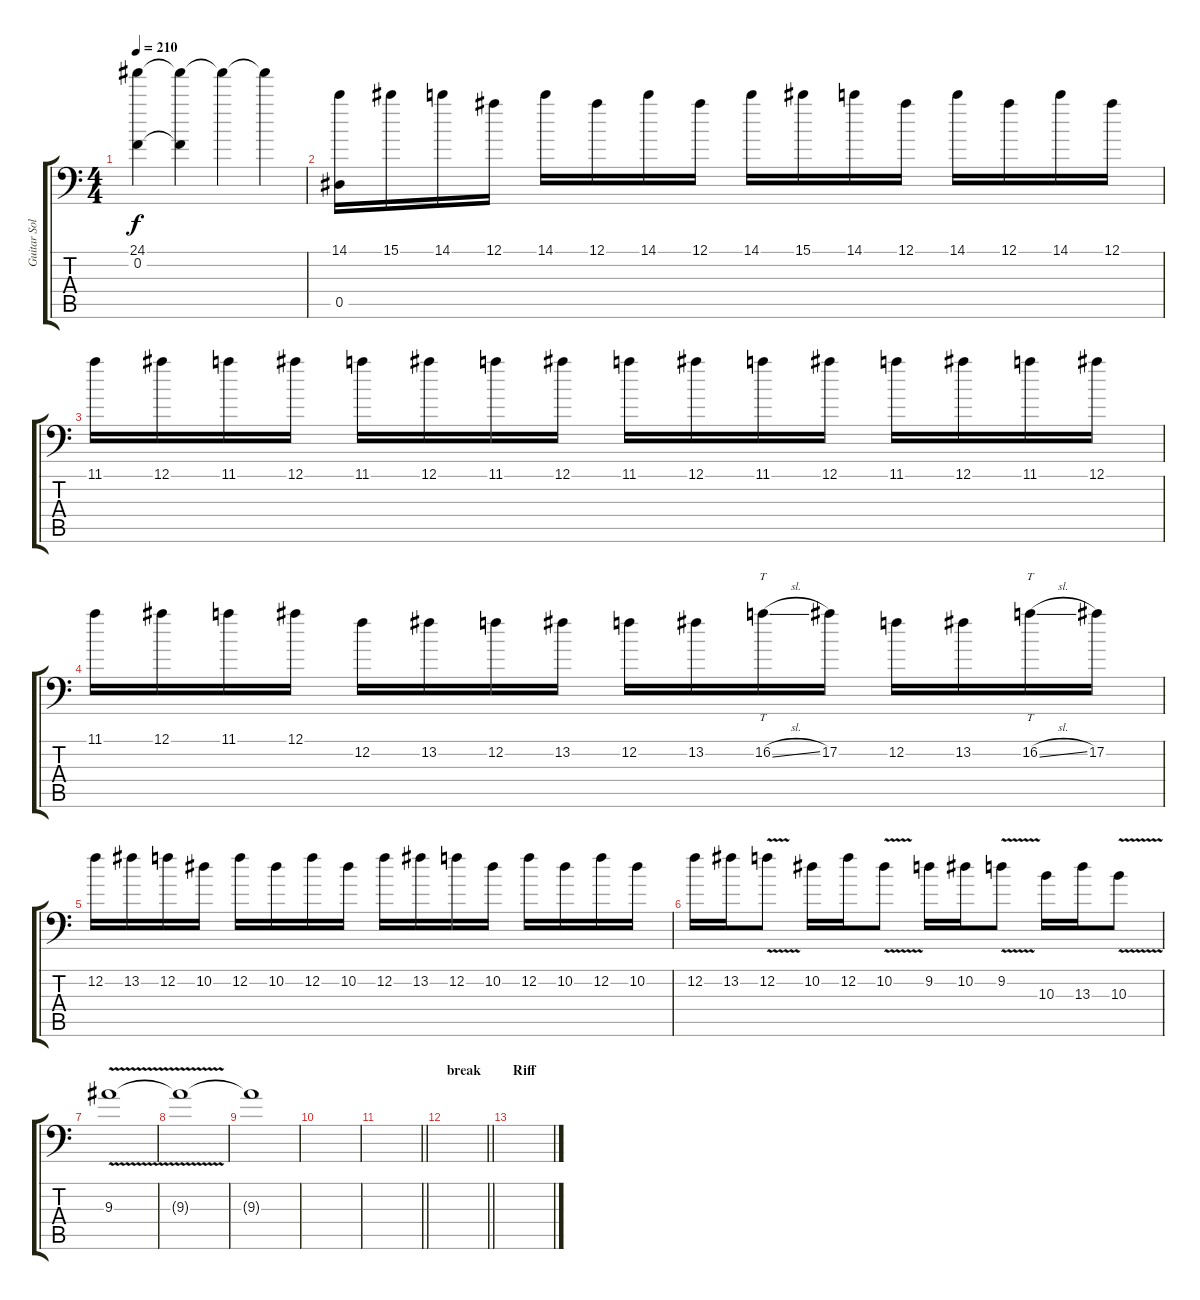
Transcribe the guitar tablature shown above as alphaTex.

\track ("Guitar Solo" "Guitar Sol") {instrument distortionguitar}
\staff {score tabs}
\tuning (Bb3 F3 Db3 Ab2 Eb2 Bb1) {hide}
\ts (4 4)
\tempo 210
\clef f4
\ks c
(24.1{t} 0.2{t}).4{dy f} (24.1{t} 0.2{t}).4 24.1{t}.4 24.1{t}.4 |
(14.1 0.5).16 15.1.16 14.1.16 12.1.16 14.1.16 12.1.16 14.1.16 12.1.16 14.1.16 15.1.16 14.1.16 12.1.16 14.1.16 12.1.16 14.1.16 12.1.16 |
11.1.16 12.1.16 11.1.16 12.1.16 11.1.16 12.1.16 11.1.16 12.1.16 11.1.16 12.1.16 11.1.16 12.1.16 11.1.16 12.1.16 11.1.16 12.1.16 |
11.1.16 12.1.16 11.1.16 12.1.16 12.2.16 13.2.16 12.2.16 13.2.16 12.2.16 13.2.16 16.2{sl}.16{tt} 17.2.16 12.2.16 13.2.16 16.2{sl}.16{tt} 17.2.16 |
12.2.16 13.2.16 12.2.16 10.2.16 12.2.16 10.2.16 12.2.16 10.2.16 12.2.16 13.2.16 12.2.16 10.2.16 12.2.16 10.2.16 12.2.16 10.2.16 |
12.2.16 13.2.16 12.2{v}.8 10.2.16 12.2.16 10.2{v}.8 9.2.16 10.2.16 9.2{v}.8 10.3.16 13.3.16 10.3{v}.8 |
9.3{v}.1 |
9.3{t}.1 |
9.3{t}.1 |
|
\barLineRight lightlight
|
\section ("" "break")
\barLineRight lightlight
|
\section ("" "Riff")
